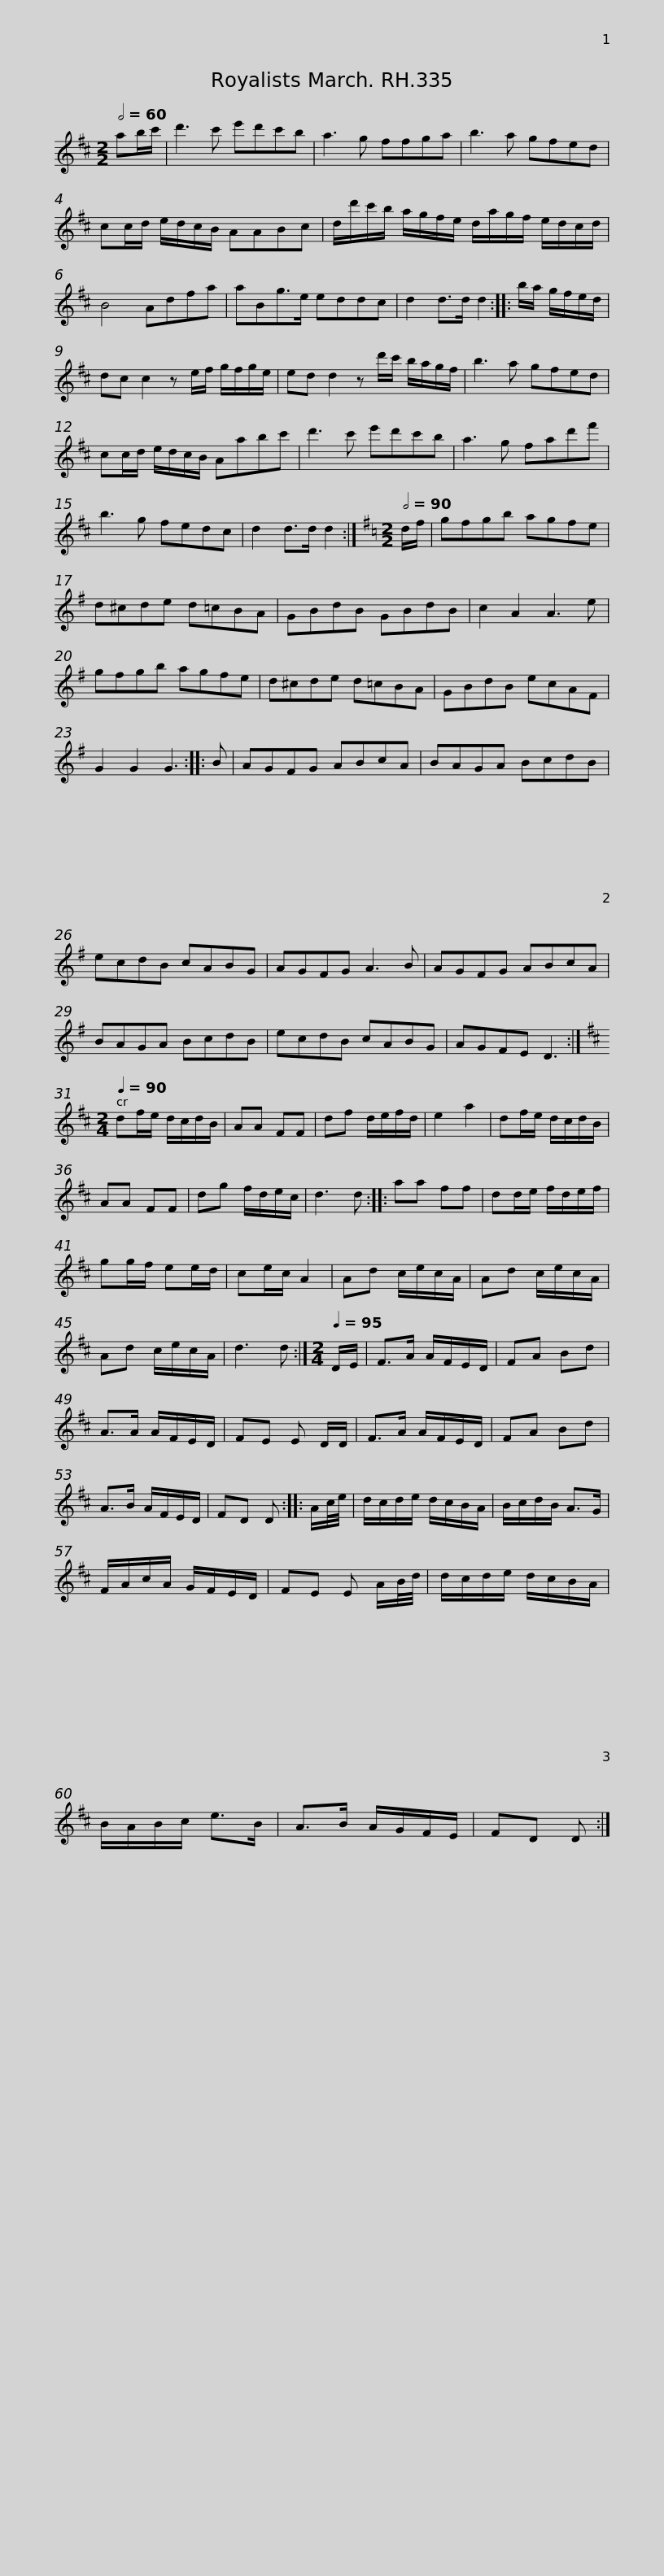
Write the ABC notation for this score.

X:1
L:1/8
Q:1/2=60
M:2/2
I:linebreak $
K:D
V:1 treble
V:1
 ab/c'/ | d'3 c' e'd'c'b | a3 g ffga | b3 a gfed | cc/d/ e/d/c/B/ AABc |$ %5
 d/d'/c'/b/ a/g/f/e/ d/a/g/f/ e/d/c/d/ | B4 Adfa | aBg>e eddc | d2 d>d d2 ::$ b/a/ g/f/e/d/ | %10
 dc c2 z e/f/ g/f/g/e/ | ed d2 z d'/c'/ b/a/g/f/ | b3 a gfed |$ cc/d/ e/d/c/B/ Aabc' | d'3 c' e'd'c'b | %15
 a3 g fad'f' | b3 g fedc | d2 d>d d2 :|[K:G][M:2/2][Q:1/2=90] d/f/ |$ gfgb agfe | %20
 d^cde d=cBA | GBdB GBdB | c2 A2 A3 e |$ gfgb agfe | d^cde d=cBA | %25
 GBdB ecAF | G2 G2 G3 ::$ B | AGFG ABcA | BAGA BcdB | %30
 ecdB cABG | AGFG A3 B |$ AGFG ABcA | BAGA BcdB | ecdB cABG | %35
 AGFE D3 :|[K:D][M:2/4][Q:1/4=90] df/e/ d/c/d/B/ | AA FF |$ df d/e/f/d/ | e2 a2 | %40
 df/e/ d/c/d/B/ | AA FF | dg f/d/e/c/ | d3 d ::$ aa ff | %45
 dd/e/ f/d/e/f/ | gg/f/ ee/d/ | ce/c/ A2 | Ad c/e/c/A/ | Ad c/e/c/A/ | %50
 Ad c/e/c/A/ | d3 d :|$[M:2/4][Q:1/4=95] D/E/ | F>A A/F/E/D/ | FA Bd | %55
 A>A A/F/E/D/ | FE E D/D/ |$ F>A A/F/E/D/ | FA Bd | A>B A/F/E/D/ | %60
 FD D ::$ A/c/4e/4 | d/c/d/e/ d/c/B/A/ | B/c/d/B/ A>G | F/A/c/A/ G/F/E/D/ | %65
 FE E A/B/4d/4 |$ d/c/d/e/ d/c/B/A/ | B/A/B/c/ e>B | A>B A/G/F/E/ | FD D :| %70
